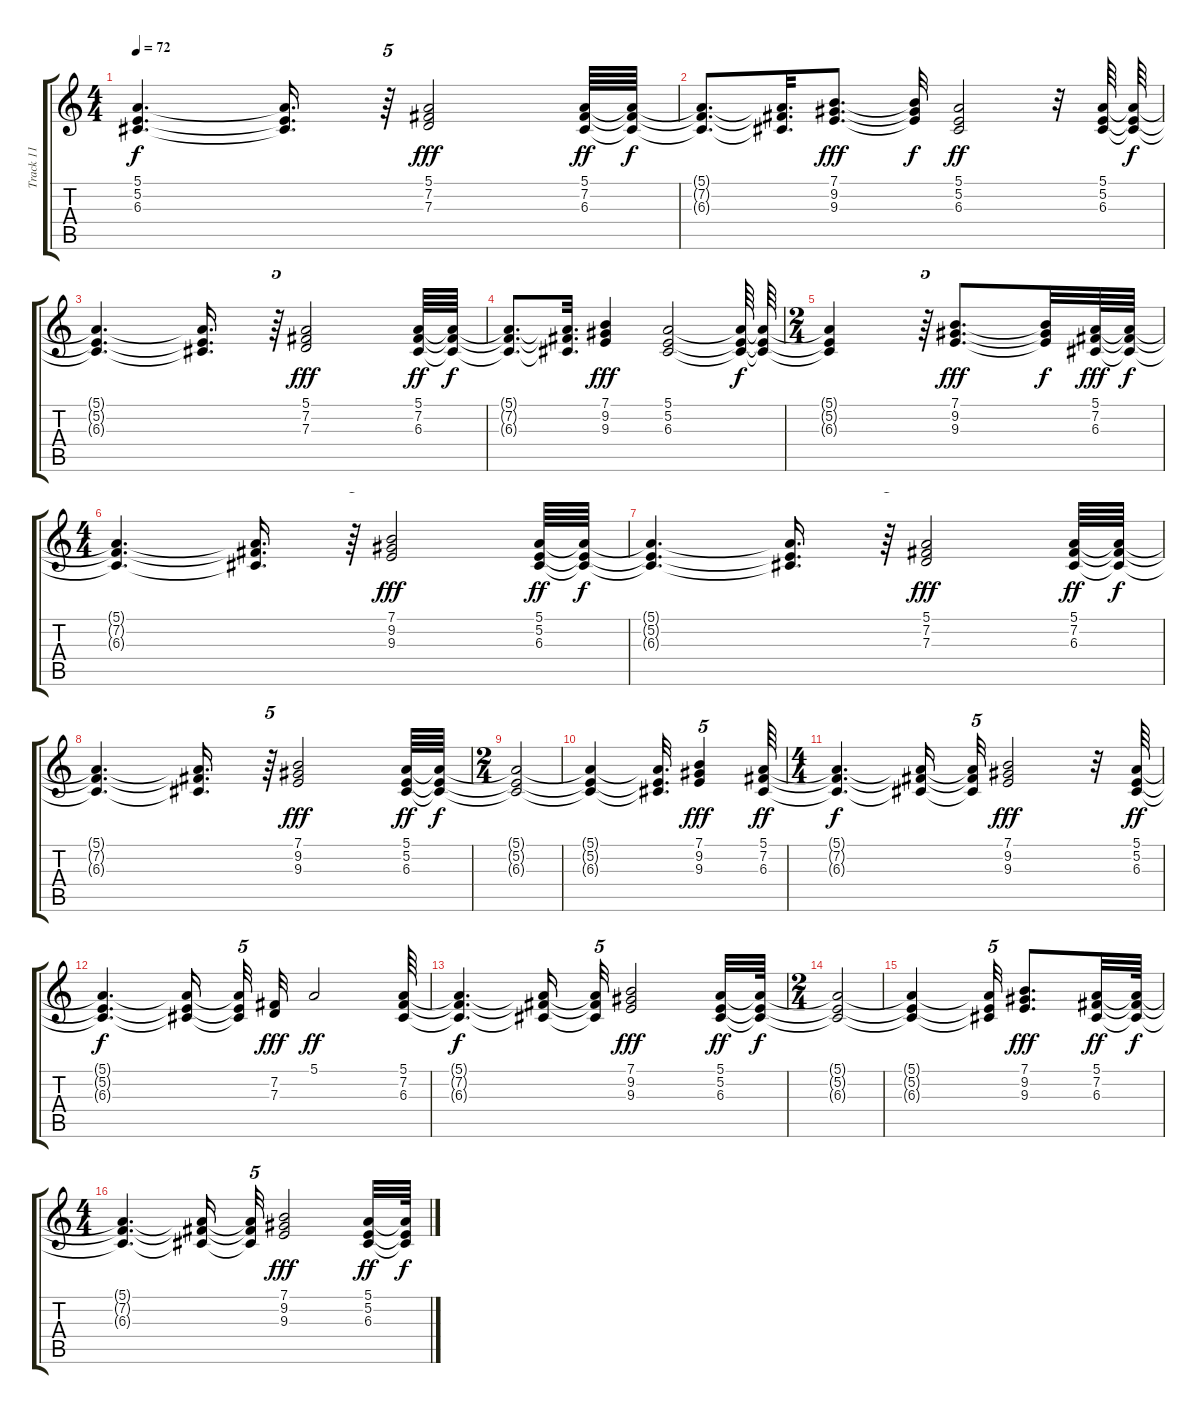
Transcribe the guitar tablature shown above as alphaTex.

\track ("Track 11" "Track 11") {instrument synthstrings2}
\staff {score tabs}
\tuning (E4 B3 G3 D3 A2 E2) {hide}
\ts (4 4)
\tempo 72
\clef g2
\ks c
(5.1{t} 5.2{t} 6.3{t}).4{d dy f} (5.1{t} 5.2{t} 6.3{t}).16{d} r.64{tu (5 4)} (5.1 7.2 7.3).2{dy fff} (5.1 7.2 6.3).64{dy ff} (5.1{t} 7.2{t} 6.3{t}).64{dy f} |
(5.1{t} 7.2{t} 6.3{t}).8{d} (5.1{t} 7.2{t} 6.3{t}).32{d} (7.1 9.2 9.3).8{d dy fff} (7.1{t} 9.2{t} 9.3{t}).32{dy f} (5.1 5.2 6.3).2{dy ff} r.32 (5.1 5.2 6.3).64 (5.1{t} 5.2{t} 6.3{t}).64{dy f} |
(5.1{t} 5.2{t} 6.3{t}).4{d} (5.1{t} 5.2{t} 6.3{t}).16{d} r.64{tu (5 4)} (5.1 7.2 7.3).2{dy fff} (5.1 7.2 6.3).64{dy ff} (5.1{t} 7.2{t} 6.3{t}).64{dy f} |
(5.1{t} 7.2{t} 6.3{t}).8{d} (5.1{t} 7.2{t} 6.3{t}).32{d} (7.1 9.2 9.3).4{dy fff} (5.1 5.2 6.3).2 (5.1{t} 5.2{t} 6.3{t}).64{dy f} (5.1{t} 5.2{t} 6.3{t}).64 |
\ts (2 4)
(5.1{t} 5.2{t} 6.3{t}).4 r.64{tu (5 4)} (7.1 9.2 9.3).8{d dy fff} (7.1{t} 9.2{t} 9.3{t}).32{dy f} (5.1 7.2 6.3).64{dy fff} (5.1{t} 7.2{t} 6.3{t}).64{dy f} |
\ts (4 4)
(5.1{t} 7.2{t} 6.3{t}).4{d} (5.1{t} 7.2{t} 6.3{t}).16{d} r.64{tu (5 4)} (7.1 9.2 9.3).2{dy fff} (5.1 5.2 6.3).64{dy ff} (5.1{t} 5.2{t} 6.3{t}).64{dy f} |
(5.1{t} 5.2{t} 6.3{t}).4{d} (5.1{t} 5.2{t} 6.3{t}).16{d} r.64{tu (5 4)} (5.1 7.2 7.3).2{dy fff} (5.1 7.2 6.3).64{dy ff} (5.1{t} 7.2{t} 6.3{t}).64{dy f} |
(5.1{t} 7.2{t} 6.3{t}).4{d} (5.1{t} 7.2{t} 6.3{t}).16{d} r.64{tu (5 4)} (7.1 9.2 9.3).2{dy fff} (5.1 5.2 6.3).64{dy ff} (5.1{t} 5.2{t} 6.3{t}).64{dy f} |
\ts (2 4)
(5.1{t} 5.2{t} 6.3{t}).2 |
(5.1{t} 5.2{t} 6.3{t}).4 (5.1{t} 5.2{t} 6.3{t}).32{d} (7.1 9.2 9.3).4{tu (5 4) dy fff} (5.1 7.2 6.3).64{dy ff} |
\ts (4 4)
(5.1{t} 7.2{t} 6.3{t}).4{d dy f} (5.1{t} 7.2{t} 6.3{t}).16 (5.1{t} 7.2{t} 6.3{t}).32{tu (5 4)} (7.1 9.2 9.3).2{dy fff} r.32 (5.1 5.2 6.3).64{dy ff} |
(5.1{t} 5.2{t} 6.3{t}).4{d dy f} (5.1{t} 5.2{t} 6.3{t}).16 (5.1{t} 5.2{t} 6.3{t}).32{tu (5 4)} (7.2 7.3).32{dy fff} 5.1.2{dy ff} (5.1 7.2 6.3).64 |
(5.1{t} 7.2{t} 6.3{t}).4{d dy f} (5.1{t} 7.2{t} 6.3{t}).16 (5.1{t} 7.2{t} 6.3{t}).32{tu (5 4)} (7.1 9.2 9.3).2{dy fff} (5.1 5.2 6.3).32{dy ff} (5.1{t} 5.2{t} 6.3{t}).64{dy f} |
\ts (2 4)
(5.1{t} 5.2{t} 6.3{t}).2 |
(5.1{t} 5.2{t} 6.3{t}).4 (5.1{t} 5.2{t} 6.3{t}).32{tu (5 4)} (7.1 9.2 9.3).8{d dy fff} (5.1 7.2 6.3).32{dy ff} (5.1{t} 7.2{t} 6.3{t}).64{dy f} |
\ts (4 4)
(5.1{t} 7.2{t} 6.3{t}).4{d} (5.1{t} 7.2{t} 6.3{t}).16 (5.1{t} 7.2{t} 6.3{t}).32{tu (5 4)} (7.1 9.2 9.3).2{dy fff} (5.1 5.2 6.3).32{dy ff} (5.1{t} 5.2{t} 6.3{t}).64{dy f}
